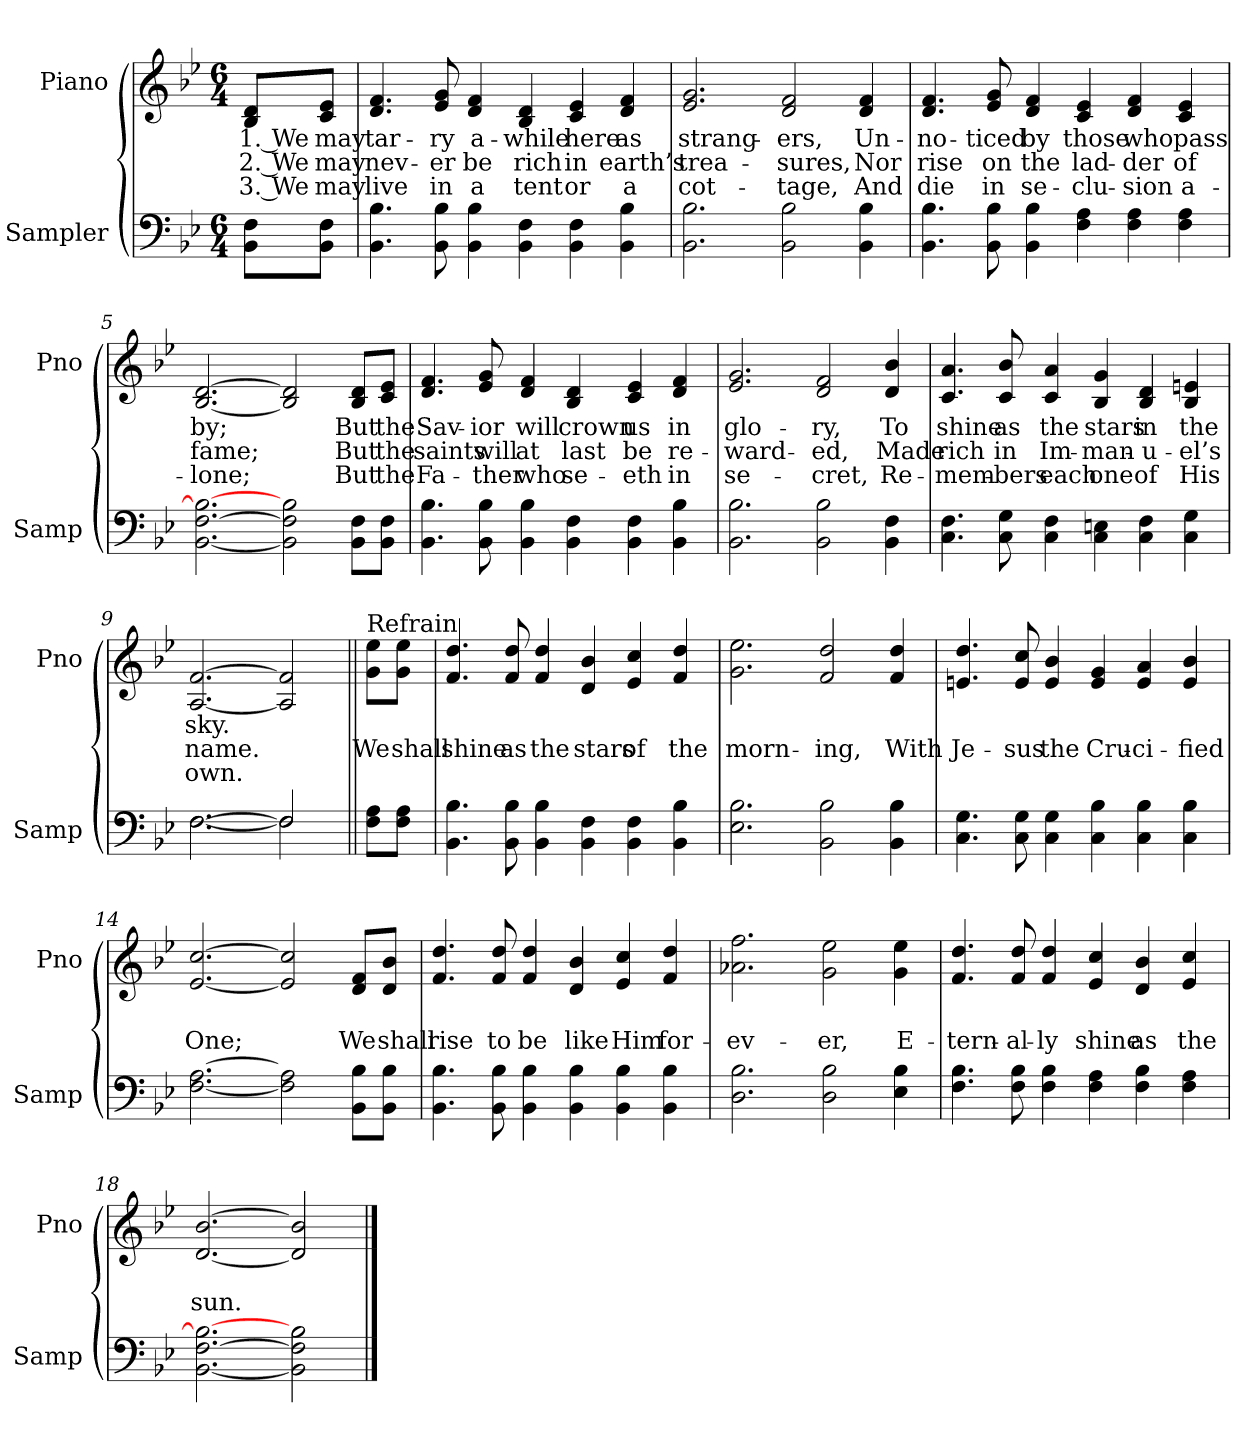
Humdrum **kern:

**kern	**kern	**text	**text	**text
*part2	*part1	*part1	*part1	*part1
*staff2	*staff1	*staff1	*staff1	*staff1
*I"Sampler	*I"Piano	*	*	*
*I'Samp	*I'Pno	*	*	*
*clefF4	*clefG2	*	*	*
*k[b-e-]	*k[b-e-]	*	*	*
*B-:	*B-:	*	*	*
*M6/4	*M6/4	*	*	*
=1	=1	=1	=1	=1
8BB-\ 8F\L	8B-/ 8d/L	1. We	2. We	3. We
8BB-\ 8F\J	8c/ 8e-/J	may	may	may
=2	=2	=2	=2	=2
4.BB- 4.B-	4.d 4.f	tar-	nev-	live
8BB- 8B-	8e- 8g	-ry	-er	in
4BB- 4B-	4d 4f	a-	be	a
4BB- 4F	4B- 4d	-while	rich	tent
4BB- 4F	4c 4e-	here	in	or
4BB- 4B-	4d 4f	as	earth’s	a
=3	=3	=3	=3	=3
2.BB- 2.B-	2.e- 2.g	strang-	trea-	cot-
2BB- 2B-	2d 2f	-ers,	-sures,	-tage,
4BB- 4B-	4d 4f	Un-	Nor	And
=4	=4	=4	=4	=4
4.BB- 4.B-	4.d 4.f	-no-	rise	die
8BB- 8B-	8e- 8g	-ticed	on	in
4BB- 4B-	4d 4f	by	the	se-
4F 4A	4c 4e-	those	lad-	-clu-
4F 4A	4d 4f	who	-der	-sion
4F 4A	4c 4e-	pass	of	a-
=5	=5	=5	=5	=5
[2.BB- [2.F 2.B-_	[2.B- [2.d	by;	fame;	-lone;
2BB-] 2F] 2B-	2B-] 2d]	.	.	.
8BB-\ 8F\L	8B-/ 8d/L	But	But	But
8BB-\ 8F\J	8c/ 8e-/J	the	the	the
=6	=6	=6	=6	=6
4.BB- 4.B-	4.d 4.f	Sav-	saints	Fa-
8BB- 8B-	8e- 8g	-ior	will	-ther
4BB- 4B-	4d 4f	will	at	who
4BB- 4F	4B- 4d	crown	last	se-
4BB- 4F	4c 4e-	us	be	-eth
4BB- 4B-	4d 4f	in	re-	in
=7	=7	=7	=7	=7
2.BB- 2.B-	2.e- 2.g	glo-	-ward-	se-
2BB- 2B-	2d 2f	-ry,	-ed,	-cret,
4BB- 4F	4d 4b-	To	Made	Re-
=8	=8	=8	=8	=8
4.C 4.F	4.c 4.a	shine	rich	-mem-
8C 8G	8c 8b-	as	in	-bers
4C 4F	4c 4a	the	Im-	each
4C 4En	4B- 4g	stars	-man-	one
4C 4F	4B- 4d	in	-u-	of
4C 4G	4B- 4en	the	-el’s	His
=9	=9	=9	=9	=9
*^	*	*	*	*
[2.F\	[2.F	[2.A [2.f	sky.	name.	own.
2F/]	2F]	2A] 2f]	.	.	.
=10||	=10||	=10||	=10||	=10||	=10||
!	!	!LO:TX:t=Refrain	!	!	!
*v	*v	*	*	*	*
8F\ 8A\L	8g\ 8ee-\L	.	We	.
8F\ 8A\J	8g\ 8ee-\J	.	shall	.
=11	=11	=11	=11	=11
4.BB- 4.B-	4.f 4.dd	.	shine	.
8BB- 8B-	8f 8dd	.	as	.
4BB- 4B-	4f 4dd	.	the	.
4BB- 4F	4d 4b-	.	stars	.
4BB- 4F	4e- 4cc	.	of	.
4BB- 4B-	4f 4dd	.	the	.
=12	=12	=12	=12	=12
2.E- 2.B-	2.g 2.ee-	.	morn-	.
2BB- 2B-	2f 2dd	.	-ing,	.
4BB- 4B-	4f 4dd	.	With	.
=13	=13	=13	=13	=13
4.C 4.G	4.en 4.dd	.	Je-	.
8C 8G	8e 8cc	.	-sus	.
4C 4G	4e 4b-	.	the	.
4C 4B-	4e 4g	.	Cru-	.
4C 4B-	4e 4a	.	-ci-	.
4C 4B-	4e 4b-	.	-fied	.
=14	=14	=14	=14	=14
[2.F [2.A	[2.e- [2.cc	.	One;	.
2F] 2A]	2e-] 2cc]	.	.	.
8BB-\ 8B-\L	8d/ 8f/L	.	We	.
8BB-\ 8B-\J	8d/ 8b-/J	.	shall	.
=15	=15	=15	=15	=15
4.BB- 4.B-	4.f 4.dd	.	rise	.
8BB- 8B-	8f 8dd	.	to	.
4BB- 4B-	4f 4dd	.	be	.
4BB- 4B-	4d 4b-	.	like	.
4BB- 4B-	4e- 4cc	.	Him	.
4BB- 4B-	4f 4dd	.	for-	.
=16	=16	=16	=16	=16
2.D 2.B-	2.a-X 2.ff	.	-ev-	.
2D 2B-	2g 2ee-	.	-er,	.
4E- 4B-	4g 4ee-	.	E-	.
=17	=17	=17	=17	=17
4.F 4.B-	4.f 4.dd	.	-tern-	.
8F 8B-	8f 8dd	.	-al-	.
4F 4B-	4f 4dd	.	-ly	.
4F 4A	4e- 4cc	.	shine	.
4F 4B-	4d 4b-	.	as	.
4F 4A	4e- 4cc	.	the	.
=18	=18	=18	=18	=18
[2.BB- [2.F 2.B-_	[2.d [2.b-	.	sun.	.
2BB-] 2F] 2B-	2d] 2b-]	.	.	.
==	==	==	==	==
*-	*-	*-	*-	*-
